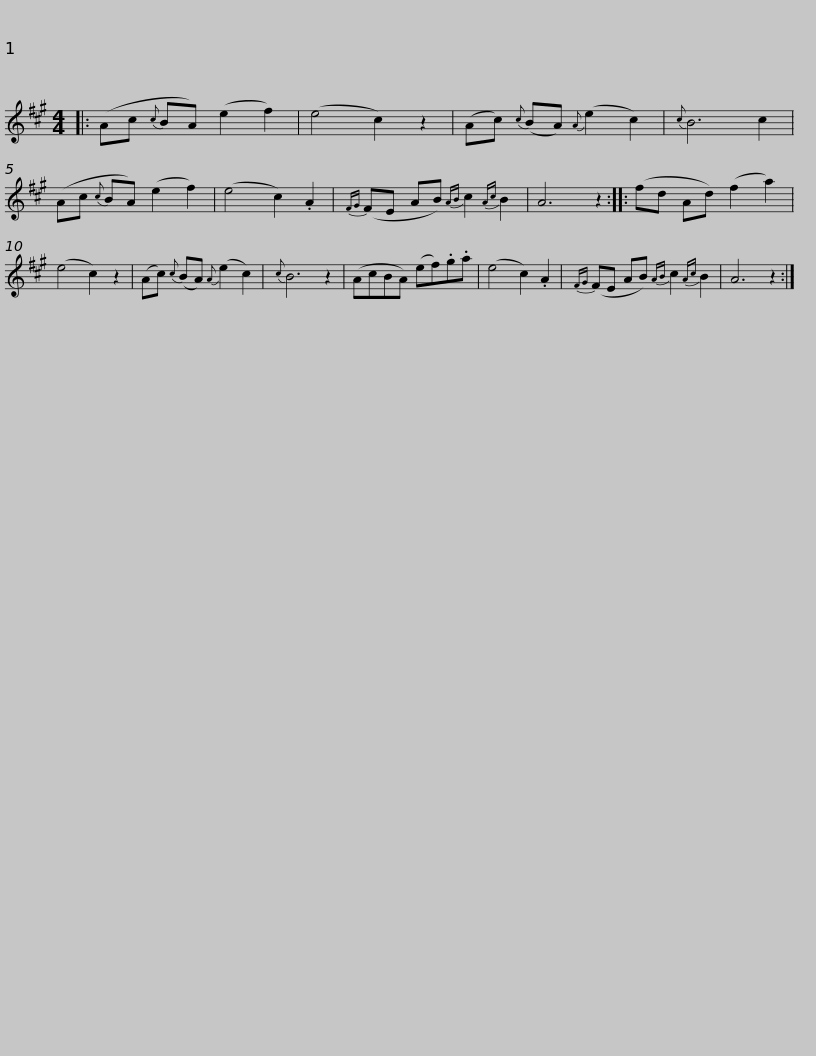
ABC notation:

X:1
L:1/8
M:4/4
I:linebreak $
K:A
V:1 treble
V:1
|: (Ac{c} BA) (e2 f2) | (e4 c2) z2 | (Ac){c} (BA){A} (e2 c2) |{c} B6 c2 | (Ac{c} BA) (e2 f2) | %5
 (e4 c2) .A2 |${FG} (FE AB){AB} c2{Ac} B2 | A6 z2 :: (fd Ad) (f2 a2) | (e4 c2) z2 | %10
 (Ac){c} (BA){A} (e2 c2) |{c} B6 z2 | (AcBA) (ef).g.a |$ (e4 c2) .A2 |{FG} (FE AB){AB} c2{Ac} B2 | %15
 A6 z2 :| %16
